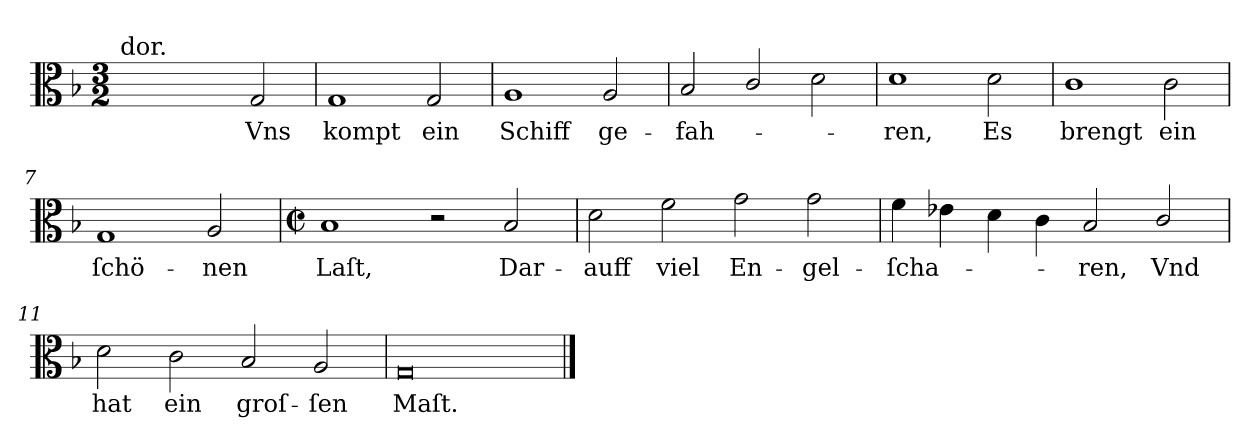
**kern	**text
*part1	*part1
*staff1	*staff1
*clefC3	*
*k[b-]	*
*G:dor	*
*M3/2	*
=1	=1
!LO:TX:a:t=dor.	!
2ryy	.
2ryy	.
2G	Vns
=2	=2
1G	kompt
2G	ein
=3	=3
1A	Schiff
2A	ge-
=4	=4
2B-	-fah-
2c/	.
2d	.
=5	=5
1d	-ren,
2d	Es
=6	=6
1c	brengt
2c	ein
=7	=7
1G	ſchö-
2A	-nen
=8	=8
*M4/2	*
*met(c|)	*
1B-	Laſt,
2r	.
2B-	Dar-
=9	=9
2d	-auff
2f	viel
2g	En-
2g	-gel-
=10	=10
4f	-ſcha-
4e-X	.
4d	.
4c	.
2B-	-ren,
2c/	Vnd
=11	=11
2d	hat
2c	ein
2B-	groſ-
2A	-ſen
=12	=12
0G/	Maſt.
==	==
*-	*-
